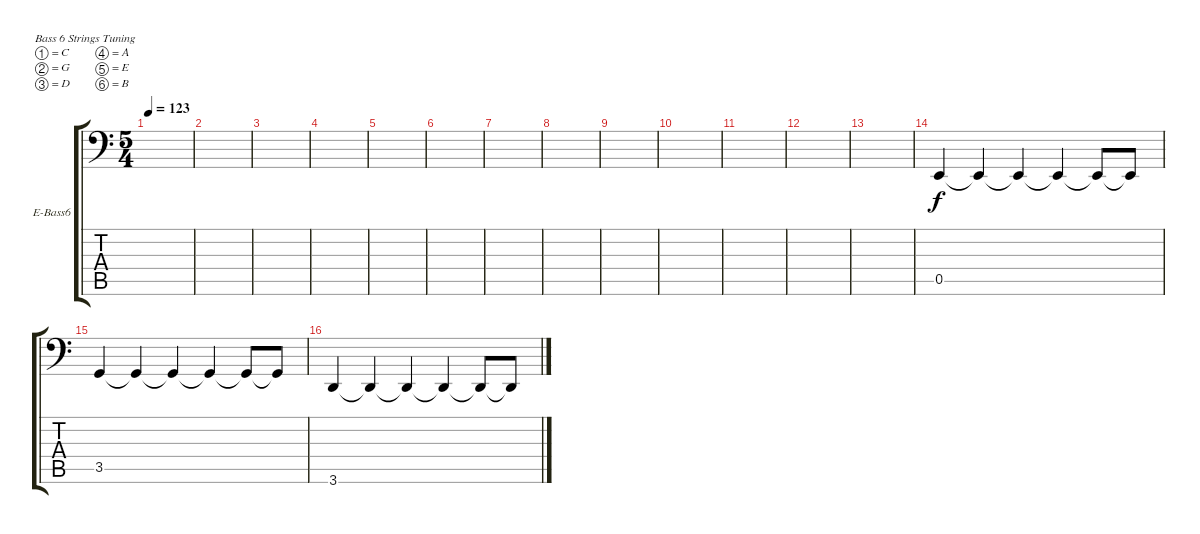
\defaultSystemsLayout 4
\bracketExtendMode groupsimilarinstruments
\firstSystemTrackNameOrientation horizontal
\otherSystemsTrackNameOrientation horizontal
\track ("Electric Bass" "E-Bass6") {instrument electricbassfinger}
\staff {score tabs}
\tuning (C3 G2 D2 A1 E1 B0)
\ts (5 4)
\tempo 123
\clef f4
\ks c
|
|
|
|
|
|
|
|
|
|
|
|
|
0.5.4 0.5{t}.4 0.5{t}.4 0.5{t}.4 0.5{t}.8 0.5{t}.8 |
3.5.4 3.5{t}.4 3.5{t}.4 3.5{t}.4 3.5{t}.8 3.5{t}.8 |
3.6.4 3.6{t}.4 3.6{t}.4 3.6{t}.4 3.6{t}.8 3.6{t}.8
